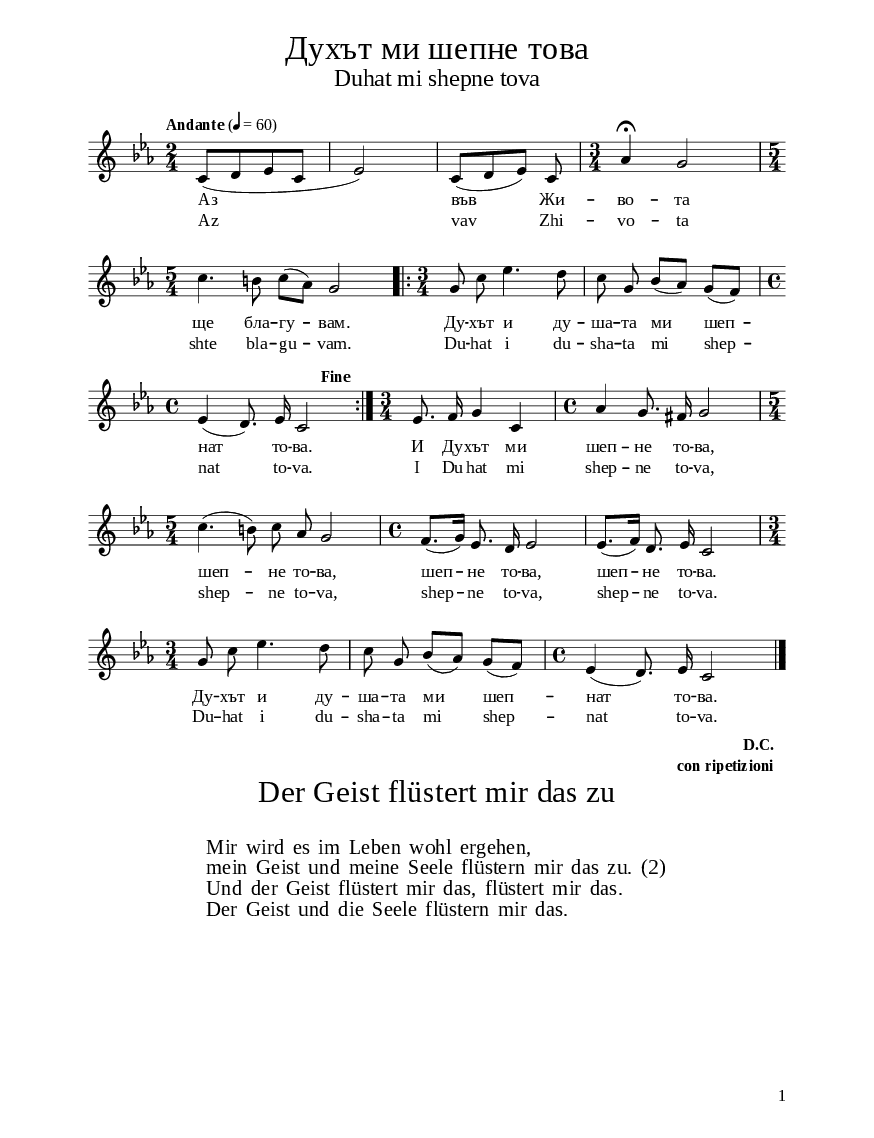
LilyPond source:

\version "2.24.0"

% include paper part and global functions
\include "include/globals.ily"

\bookpart {
  \include "include/bookpart-paper.ily"
  \score {
    \include "include/score-layout.ily"


    \new Voice \absolute{
      \clef treble
      \key es \major
      \time 2/4
      \tempoFunc "Andante" 4 "60"
      \autoBeamOff

      c'8 ( [ d'8 es'8 c'8 ] | es'2 ) | c'8 ( [ d'8 es'8] ) c'8 | \time 3/4  | as'4 ^\fermata g'2 | \time 5/4 \break

      c''4. b'8 c''8 ( [ as'8 ) ] g'2 | \repeat volta 2 {
        \time 3/4 g'8 c''8 es''4. d''8 | c''8 g'8 bes'8 ( [ as'8 ) ] g'8 ( [ f'8 ) ] | \time 4/4 \break

        es'4 ( d'8. ) es'16 \tempo "      Fine" c'2
      } \time 3/4 | es'8. f'16 g'4 c'4 | \time 4/4 | as'4 g'8. fis'16 g'2 | \time 5/4 \break

      c''4. ( b'8 ) c''8 as'8 g'2 | \time 4/4 | f'8. ( [ g'16 ) ] es'8. d'16 es'2 | es'8. ( [ f'16 ) ] d'8. es'16 c'2 | \time 3/4 \break

      g'8 c''8 es''4. d''8 | c''8 g'8 bes'8 ( [ as'8 ) ] g'8 ( [ f'8 ) ] | \time 4/4 | es'4 ( d'8. ) es'16 c'2  \bar "|."

    }

    \addlyrics {
      Аз     във   Жи --
      во -- та ще бла -- гу -- вам. Ду
      -- хът и ду -- ша -- та ми  шеп
      -- нат  то -- ва. И Ду -- хът
      ми шеп -- не то -- ва, шеп -- не
      то -- ва, шеп -- не то -- ва,
      шеп -- не то -- ва. Ду -- хът и
      ду -- ша -- та ми  шеп -- нат
      то -- ва.}
      \addlyrics {
        Az     vav   Zhi --
        vo -- ta shte bla -- gu -- vam. Du
        -- hat i du -- sha -- ta mi  shep
        -- nat  to -- va. I Du -- hat
        mi shep -- ne to -- va, shep -- ne
        to -- va, shep -- ne to -- va,
        shep -- ne to -- va. Du -- hat i
        du -- sha -- ta mi  shep -- nat
        to -- va.}


        \header {
          title = \titleFunc "Духът ми шепне това" "Duhat mi shepne tova"
        }

        \midi{}

      } % score

      \markup \dc-two "D.C." "con ripetizioni"
      

      % include foreign translation(s) of the song
    
      \version "2.22.0"

\markup \fill-line { \fontsize #6 "Der Geist flüstert mir das zu" }
\markup \null
\markup \null
\markup \fontsize #+2.5 {
  \hspace #10
  \override #'(baseline-skip . 2)

  \column {
    \line { " " }

\line { " " Mir wird es im Leben wohl ergehen, }

\line { " " mein Geist und meine Seele flüstern mir das zu. (2)}

\line { " " Und der Geist flüstert mir das, flüstert mir das.}

\line { " " Der Geist und die Seele flüstern mir das.}

  }
}


    } % bookpart
